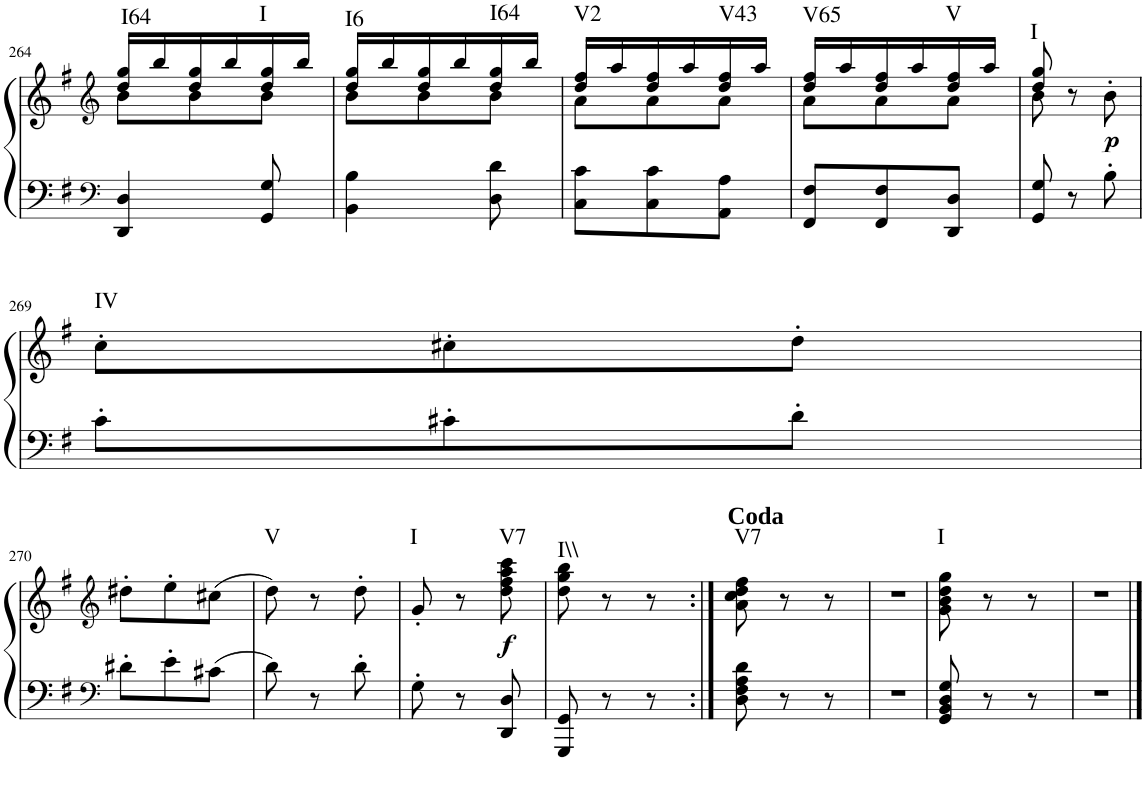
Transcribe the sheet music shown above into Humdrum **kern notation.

**kern	**kern	**dynam	**harte
*part1	*part1	*part1	*part1
*staff2	*staff1	*staff1/2	*
*I"Klavier linke Hand	*	*	*
!!LO:PB:g=z
*clefF4	*clefG2	*	*
*k[f#]	*k[f#]	*	*
*M3/8	*M3/8	*	*
=264	=264	=264	=264
*	*^	*	*
!	!	!	!	!LO:H:kt=I64
4DD/ 4D/	16dd/ 16gg/LL	8b\L	.	N
.	16bb/	.	.	.
.	16dd/ 16gg/	8b\	.	.
.	16bb/	.	.	.
!	!	!	!	!LO:H:kt=I
8GG/ 8G/	16dd/ 16gg/	8b\J	.	N
.	16bb/JJ	.	.	.
=265	=265	=265	=265	=265
!	!	!	!	!LO:H:kt=I6
4BB\ 4B\	16dd/ 16gg/LL	8b\L	.	N
.	16bb/	.	.	.
.	16dd/ 16gg/	8b\	.	.
.	16bb/	.	.	.
!	!	!	!	!LO:H:kt=I64
8D\ 8d\	16dd/ 16gg/	8b\J	.	N
.	16bb/JJ	.	.	.
=266	=266	=266	=266	=266
!	!	!	!	!LO:H:kt=V2
8C\ 8c\L	16dd/ 16ff#/LL	8a\L	.	N
.	16aa/	.	.	.
8C\ 8c\	16dd/ 16ff#/	8a\	.	.
.	16aa/	.	.	.
!	!	!	!	!LO:H:kt=V43
8AA\ 8A\J	16dd/ 16ff#/	8a\J	.	N
.	16aa/JJ	.	.	.
=267	=267	=267	=267	=267
!	!	!	!	!LO:H:kt=V65
8FF#/ 8F#/L	16dd/ 16ff#/LL	8a\L	.	N
.	16aa/	.	.	.
8FF#/ 8F#/	16dd/ 16ff#/	8a\	.	.
.	16aa/	.	.	.
!	!	!	!	!LO:H:kt=V
8DD/ 8D/J	16dd/ 16ff#/	8a\J	.	N
.	16aa/JJ	.	.	.
=268	=268	=268	=268	=268
!	!	!	!	!LO:H:kt=I
8GG/ 8G/	8dd/ 8gg/	8b\	.	N
8r	8r	4ryy	.	.
!	!	!	!LO:DY:b	!
8B'\	8b'\	.	p	.
*	*v	*v	*	*
!!LO:LB:g=z
=269	=269	=269	=269
!	!	!	!LO:H:kt=IV
8c'\L	8cc'\L	.	N
8c#X'\	8cc#X'\	.	.
8d'\J	8dd'\J	.	.
!!LO:LB:g=z
=270	=270	=270	=270
*clefF4	*clefG2	*	*
8d#X'\L	8dd#X'\L	.	.
8e'\	8ee'\	.	.
8c#X\J	(8cc#X\J	.	.
=271	=271	=271	=271
!	!	!	!LO:H:kt=V
8d\	8dd\)	.	N
8r	8r	.	.
8d'\	8dd'\	.	.
=272	=272	=272	=272
!	!	!	!LO:H:kt=I
8G'\	8g'/	.	N
8r	8r	.	.
!	!	!LO:DY:b	!LO:H:kt=V7
8DD/ 8D/	8dd\ 8ff#\ 8aa\ 8ccc\	f	N
=273	=273	=273	=273
!	!	!	!LO:H:kt=I\\
8GGG/ 8GG/	8dd\ 8gg\ 8bb\	.	N
8r	8r	.	.
8r	8r	.	.
=274:|!	=274:|!	=274:|!	=274:|!
!	!	!	!LO:H:kt=V7
8D\ 8F#\ 8A\ 8d\	8a\ 8cc\ 8dd\ 8ff#\	.	N
8r	8r	.	.
8r	8r	.	.
=275	=275	=275	=275
4.r	4.r	.	.
=276	=276	=276	=276
!	!	!	!LO:H:kt=I
8GG/ 8BB/ 8D/ 8G/	8g\ 8b\ 8dd\ 8gg\	.	N
8r	8r	.	.
8r	8r	.	.
=277	=277	=277	=277
4.r	4.r	.	.
==	==	==	==
*-	*-	*-	*-
